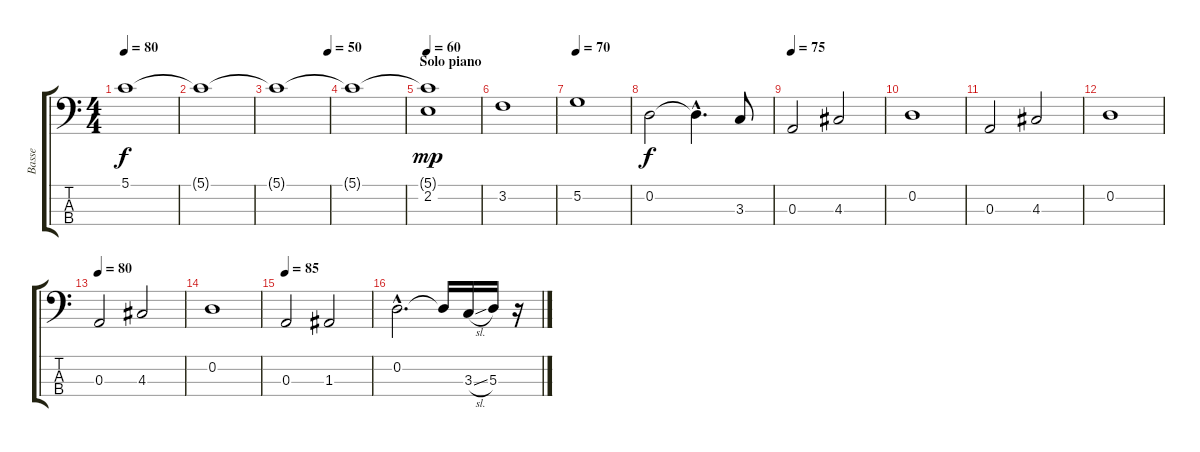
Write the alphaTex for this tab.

\track ("Basse" "Basse") {instrument electricbassfinger}
\staff {score tabs}
\tuning (G2 D2 A1 E1) {hide}
\ts (4 4)
\tempo 80
\clef f4
\ks c
5.1{t}.1{dy f} |
5.1{t}.1 |
\tempo (50 0.984375)
5.1{t}.1 |
5.1{t}.1 |
\section ("" "Solo piano")
\tempo 60
(5.1{t} 2.2).1{dy mp} |
3.2.1 |
\tempo 70
5.2.1 |
0.2.2{dy f} 0.2{hac t}.4{d} 3.3.8 |
\tempo 75
0.3.2 4.3.2 |
0.2.1 |
0.3.2 4.3.2 |
0.2.1 |
\tempo 80
0.3.2 4.3.2 |
0.2.1 |
\tempo 85
0.3.2 1.3.2 |
0.2{hac}.2{d} 0.2{t}.16 3.3{sl}.16 5.3.16 r.16
